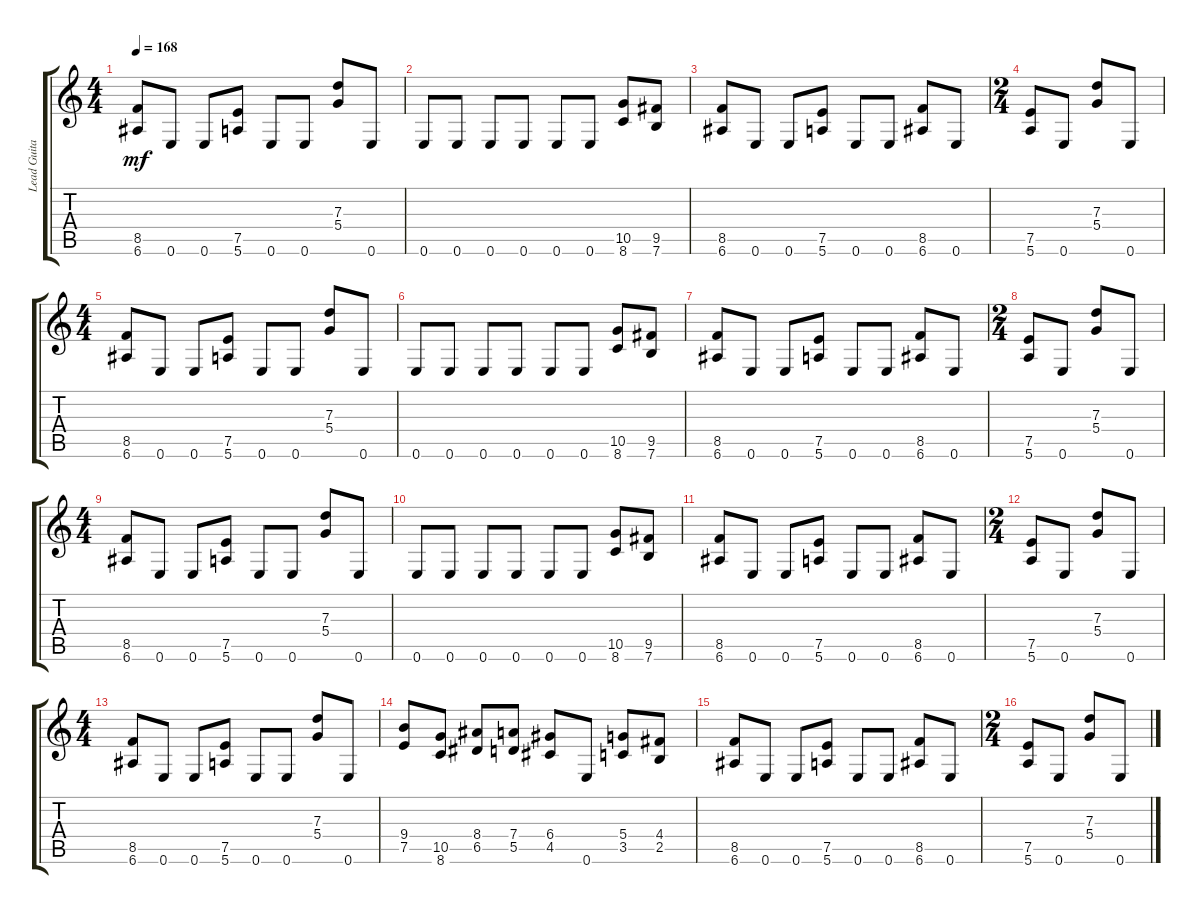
\track ("Lead Guitar II (Chris Poland)" "Lead Guita") {instrument distortionguitar}
\staff {score tabs}
\tuning (E4 B3 G3 D3 A2 E2) {hide}
\ts (4 4)
\tempo 168
\clef g2
\ks c
(8.5 6.6).8{dy mf} 0.6.8 0.6.8 (7.5 5.6).8 0.6.8 0.6.8 (7.3 5.4).8 0.6.8 |
0.6.8 0.6.8 0.6.8 0.6.8 0.6.8 0.6.8 (10.5 8.6).8 (9.5 7.6).8 |
(8.5 6.6).8 0.6.8 0.6.8 (7.5 5.6).8 0.6.8 0.6.8 (8.5 6.6).8 0.6.8 |
\ts (2 4)
(7.5 5.6).8 0.6.8 (7.3 5.4).8 0.6.8 |
\ts (4 4)
(8.5 6.6).8 0.6.8 0.6.8 (7.5 5.6).8 0.6.8 0.6.8 (7.3 5.4).8 0.6.8 |
0.6.8 0.6.8 0.6.8 0.6.8 0.6.8 0.6.8 (10.5 8.6).8 (9.5 7.6).8 |
(8.5 6.6).8 0.6.8 0.6.8 (7.5 5.6).8 0.6.8 0.6.8 (8.5 6.6).8 0.6.8 |
\ts (2 4)
(7.5 5.6).8 0.6.8 (7.3 5.4).8 0.6.8 |
\ts (4 4)
(8.5 6.6).8 0.6.8 0.6.8 (7.5 5.6).8 0.6.8 0.6.8 (7.3 5.4).8 0.6.8 |
0.6.8 0.6.8 0.6.8 0.6.8 0.6.8 0.6.8 (10.5 8.6).8 (9.5 7.6).8 |
(8.5 6.6).8 0.6.8 0.6.8 (7.5 5.6).8 0.6.8 0.6.8 (8.5 6.6).8 0.6.8 |
\ts (2 4)
(7.5 5.6).8 0.6.8 (7.3 5.4).8 0.6.8 |
\ts (4 4)
(8.5 6.6).8 0.6.8 0.6.8 (7.5 5.6).8 0.6.8 0.6.8 (7.3 5.4).8 0.6.8 |
(9.4 7.5).8 (10.5 8.6).8 (8.4 6.5).8 (7.4 5.5).8 (6.4 4.5).8 0.6.8 (5.4 3.5).8 (4.4 2.5).8 |
(8.5 6.6).8 0.6.8 0.6.8 (7.5 5.6).8 0.6.8 0.6.8 (8.5 6.6).8 0.6.8 |
\ts (2 4)
(7.5 5.6).8 0.6.8 (7.3 5.4).8 0.6.8
